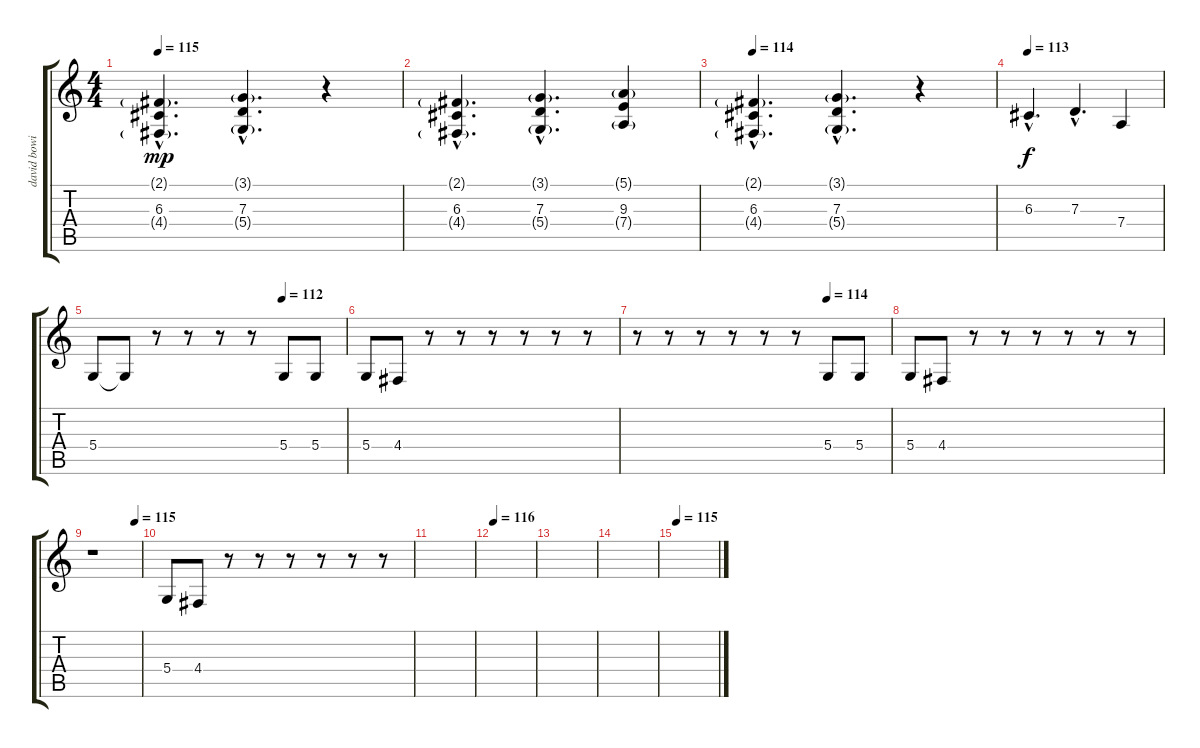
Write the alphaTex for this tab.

\track ("david bowie" "david bowi") {instrument trombone}
\staff {score tabs}
\tuning (E4 B3 G3 D3 A2 E2) {hide}
\ts (4 4)
\tempo 115
\clef g2
\ks c
(2.1{g hac} 6.3{hac} 4.4{g hac}).4{d dy mp} (3.1{g hac} 7.3{hac} 5.4{g hac}).4{d} r.4 |
(2.1{g hac} 6.3{hac} 4.4{g hac}).4{d} (3.1{g hac} 7.3{hac} 5.4{g hac}).4{d} (5.1{g} 9.3 7.4{g}).4 |
\tempo 114
(2.1{g hac} 6.3{hac} 4.4{g hac}).4{d} (3.1{g hac} 7.3{hac} 5.4{g hac}).4{d} r.4 |
\tempo 113
6.3{hac}.4{d dy f} 7.3{hac}.4{d} 7.4.4 |
\tempo (112 0.75)
5.4.8 5.4{t}.8 r.8 r.8 r.8 r.8 5.4.8{volume 7} 5.4.8 |
5.4.8 4.4.8 r.8 r.8 r.8 r.8 r.8 r.8 |
\tempo (114 0.75)
r.8 r.8 r.8 r.8 r.8 r.8 5.4.8 5.4.8 |
5.4.8 4.4.8 r.8 r.8 r.8 r.8 r.8 r.8 |
\tempo (115 0.875)
r.1 |
5.4.8 4.4.8 r.8 r.8 r.8 r.8 r.8 r.8 |
|
\tempo 116
|
|
|
\tempo 115
